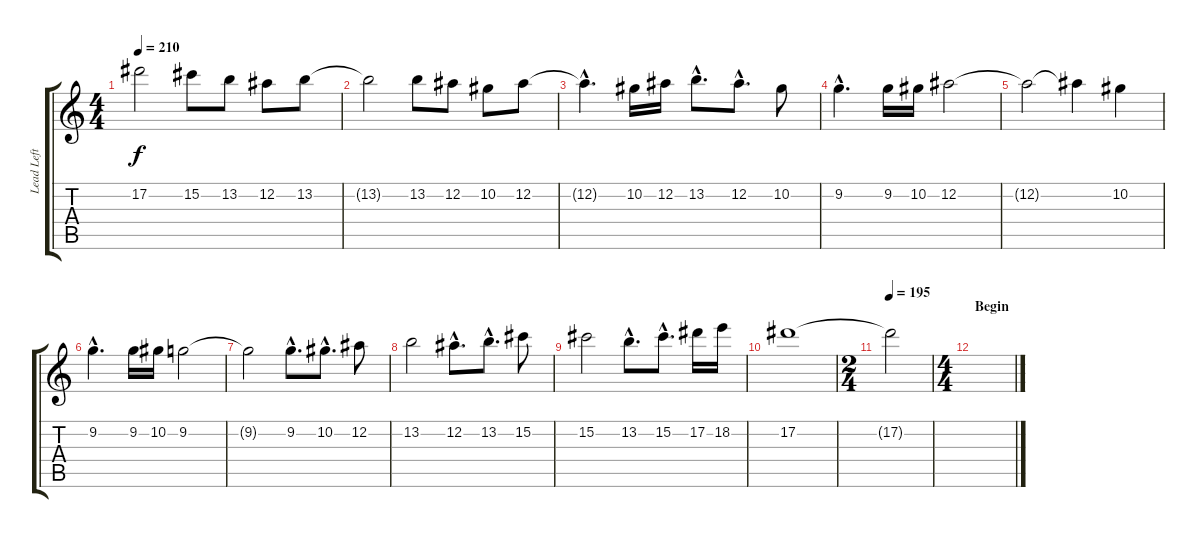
\track ("Lead Left" "Lead Left") {instrument distortionguitar}
\staff {score tabs}
\tuning (Eb4 Bb3 Gb3 Db3 Ab2 Eb2) {hide}
\ts (4 4)
\tempo 210
\clef g2
\ks c
17.2{t}.2{dy f} 15.2.8 13.2.8 12.2.8 13.2.8 |
13.2{t}.2 13.2.8 12.2.8 10.2.8 12.2.8 |
12.2{hac t}.4{d} 10.2.16 12.2.16 13.2{hac}.8{d} 12.2{hac}.8{d} 10.2.8 |
9.2{hac}.4{d} 9.2.16 10.2.16 12.2.2 |
12.2{t}.2 12.2{t}.4 10.2.4 |
9.2{hac}.4{d} 9.2.16 10.2.16 9.2.2 |
9.2{t}.2 9.2{hac}.8{d} 10.2{hac}.8{d} 12.2.8 |
13.2.2 12.2{hac}.8{d} 13.2{hac}.8{d} 15.2.8 |
15.2.2 13.2{hac}.8{d} 15.2{hac}.8{d} 17.2.16 18.2.16 |
17.2.1 |
\ts (2 4)
\tempo 195
17.2{t}.2 |
\ts (4 4)
\section ("" "Begin")
